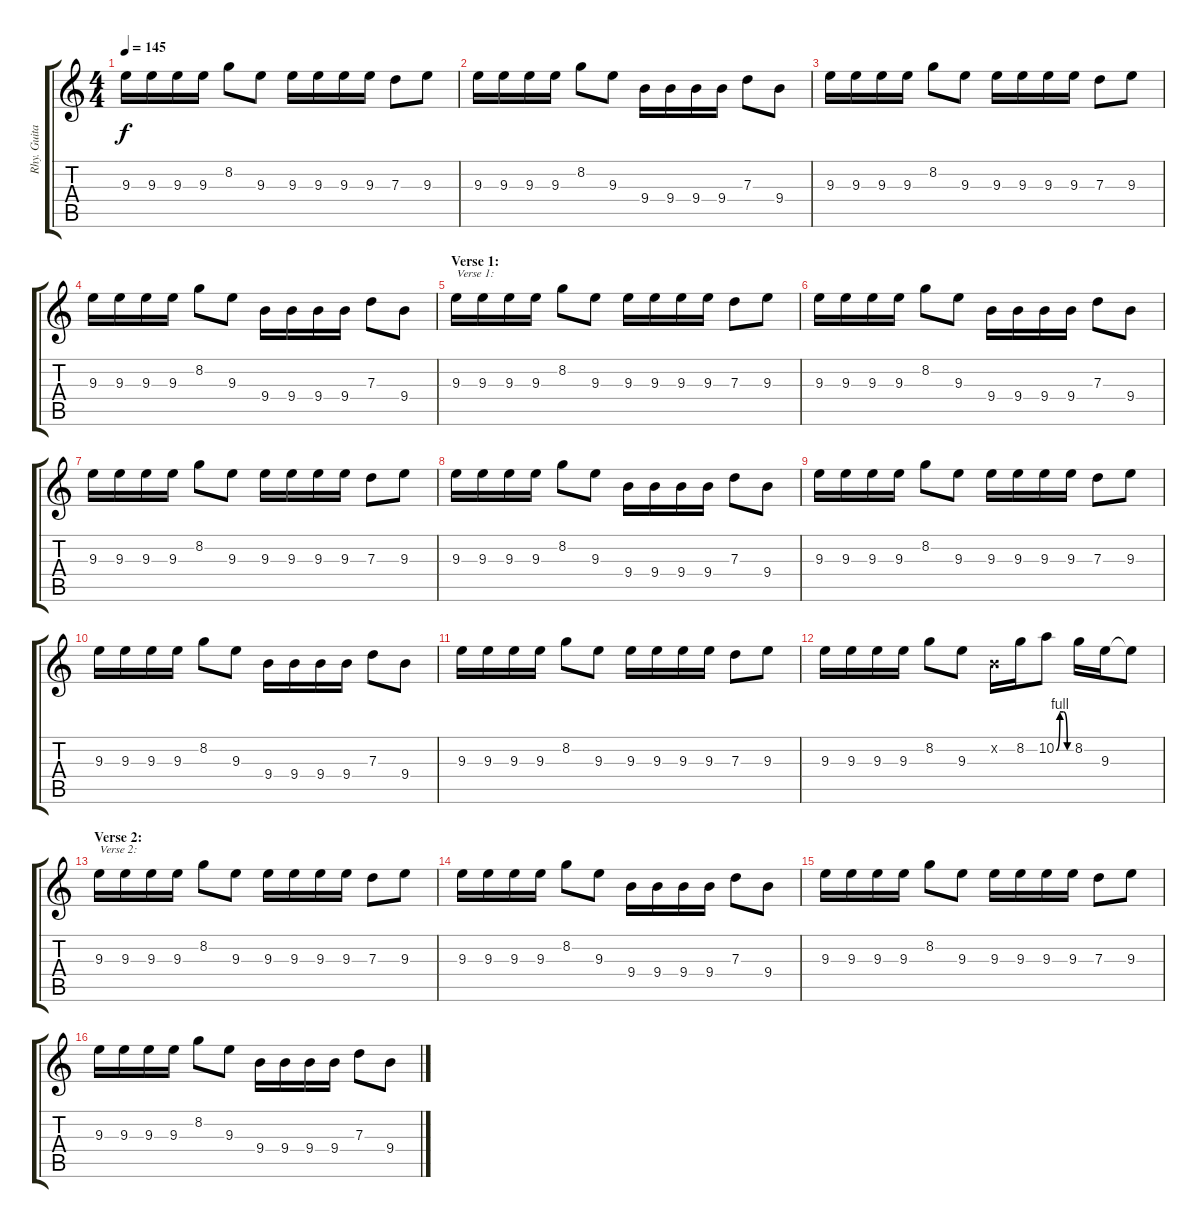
\track ("Rhy. Guitar 1" "Rhy. Guita") {instrument distortionguitar}
\staff {score tabs}
\tuning (E4 B3 G3 D3 A2 E2) {hide}
\ts (4 4)
\tempo 145
\clef g2
\ks c
9.3.16{dy f} 9.3.16 9.3.16 9.3.16 8.2.8 9.3.8 9.3.16 9.3.16 9.3.16 9.3.16 7.3.8 9.3.8 |
9.3.16 9.3.16 9.3.16 9.3.16 8.2.8 9.3.8 9.4.16 9.4.16 9.4.16 9.4.16 7.3.8 9.4.8 |
9.3.16 9.3.16 9.3.16 9.3.16 8.2.8 9.3.8 9.3.16 9.3.16 9.3.16 9.3.16 7.3.8 9.3.8 |
9.3.16 9.3.16 9.3.16 9.3.16 8.2.8 9.3.8 9.4.16 9.4.16 9.4.16 9.4.16 7.3.8 9.4.8 |
\section ("" "Verse 1:")
9.3.16{txt "Verse 1:"} 9.3.16 9.3.16 9.3.16 8.2.8 9.3.8 9.3.16 9.3.16 9.3.16 9.3.16 7.3.8 9.3.8 |
9.3.16 9.3.16 9.3.16 9.3.16 8.2.8 9.3.8 9.4.16 9.4.16 9.4.16 9.4.16 7.3.8 9.4.8 |
9.3.16 9.3.16 9.3.16 9.3.16 8.2.8 9.3.8 9.3.16 9.3.16 9.3.16 9.3.16 7.3.8 9.3.8 |
9.3.16 9.3.16 9.3.16 9.3.16 8.2.8 9.3.8 9.4.16 9.4.16 9.4.16 9.4.16 7.3.8 9.4.8 |
9.3.16 9.3.16 9.3.16 9.3.16 8.2.8 9.3.8 9.3.16 9.3.16 9.3.16 9.3.16 7.3.8 9.3.8 |
9.3.16 9.3.16 9.3.16 9.3.16 8.2.8 9.3.8 9.4.16 9.4.16 9.4.16 9.4.16 7.3.8 9.4.8 |
9.3.16 9.3.16 9.3.16 9.3.16 8.2.8 9.3.8 9.3.16 9.3.16 9.3.16 9.3.16 7.3.8 9.3.8 |
9.3.16 9.3.16 9.3.16 9.3.16 8.2.8 9.3.8 0.2{x}.16 8.2.16 10.2{be (custom 0 0 15 4 30 4 45 0 60 0)}.8 8.2.16 9.3.16 9.3{t}.8 |
\section ("" "Verse 2:")
9.3.16{txt "Verse 2:"} 9.3.16 9.3.16 9.3.16 8.2.8 9.3.8 9.3.16 9.3.16 9.3.16 9.3.16 7.3.8 9.3.8 |
9.3.16 9.3.16 9.3.16 9.3.16 8.2.8 9.3.8 9.4.16 9.4.16 9.4.16 9.4.16 7.3.8 9.4.8 |
9.3.16 9.3.16 9.3.16 9.3.16 8.2.8 9.3.8 9.3.16 9.3.16 9.3.16 9.3.16 7.3.8 9.3.8 |
9.3.16 9.3.16 9.3.16 9.3.16 8.2.8 9.3.8 9.4.16 9.4.16 9.4.16 9.4.16 7.3.8 9.4.8
